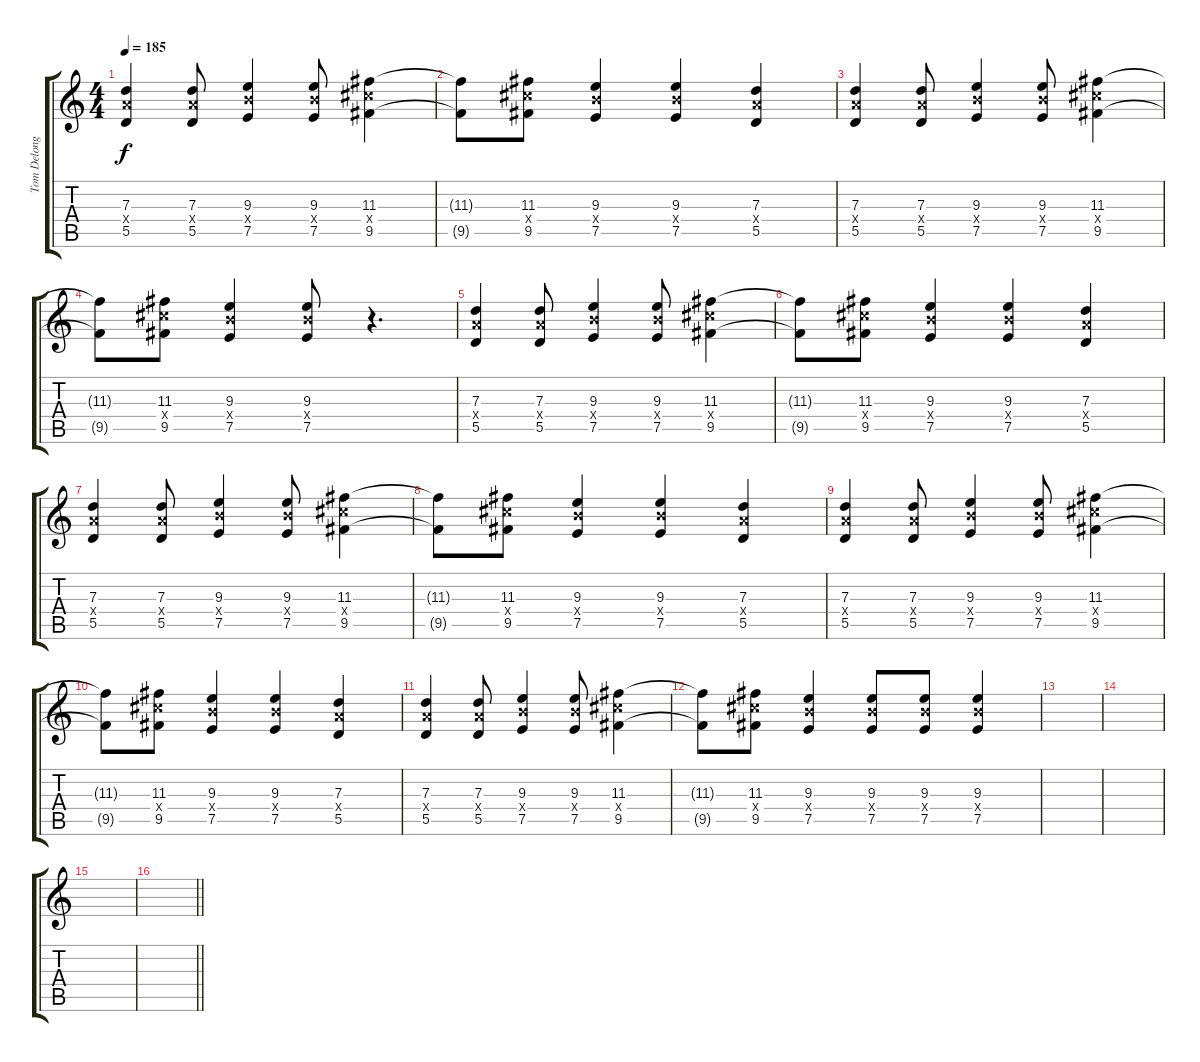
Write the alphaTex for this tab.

\track ("Tom Delonge - Guitar" "Tom Delong") {instrument electricguitarclean}
\staff {score tabs}
\tuning (E4 B3 G3 D3 A2 E2) {hide}
\ts (4 4)
\tempo 185
\clef g2
\ks c
(7.3 7.4{x} 5.5).4{dy f} (7.3 7.4{x} 5.5).8 (9.3 9.4{x} 7.5).4 (9.3 9.4{x} 7.5).8 (11.3 11.4{x} 9.5).4 |
(11.3{t} 9.5{t}).8 (11.3 11.4{x} 9.5).8 (9.3 9.4{x} 7.5).4 (9.3 9.4{x} 7.5).4 (7.3 7.4{x} 5.5).4 |
(7.3 7.4{x} 5.5).4 (7.3 7.4{x} 5.5).8 (9.3 9.4{x} 7.5).4 (9.3 9.4{x} 7.5).8 (11.3 11.4{x} 9.5).4 |
(11.3{t} 9.5{t}).8 (11.3 11.4{x} 9.5).8 (9.3 9.4{x} 7.5).4 (9.3 9.4{x} 7.5).8 r.4{d} |
(7.3 7.4{x} 5.5).4 (7.3 7.4{x} 5.5).8 (9.3 9.4{x} 7.5).4 (9.3 9.4{x} 7.5).8 (11.3 11.4{x} 9.5).4 |
(11.3{t} 9.5{t}).8 (11.3 11.4{x} 9.5).8 (9.3 9.4{x} 7.5).4 (9.3 9.4{x} 7.5).4 (7.3 7.4{x} 5.5).4 |
(7.3 7.4{x} 5.5).4 (7.3 7.4{x} 5.5).8 (9.3 9.4{x} 7.5).4 (9.3 9.4{x} 7.5).8 (11.3 11.4{x} 9.5).4 |
(11.3{t} 9.5{t}).8 (11.3 11.4{x} 9.5).8 (9.3 9.4{x} 7.5).4 (9.3 9.4{x} 7.5).4 (7.3 7.4{x} 5.5).4 |
(7.3 7.4{x} 5.5).4 (7.3 7.4{x} 5.5).8 (9.3 9.4{x} 7.5).4 (9.3 9.4{x} 7.5).8 (11.3 11.4{x} 9.5).4 |
(11.3{t} 9.5{t}).8 (11.3 11.4{x} 9.5).8 (9.3 9.4{x} 7.5).4 (9.3 9.4{x} 7.5).4 (7.3 7.4{x} 5.5).4 |
(7.3 7.4{x} 5.5).4 (7.3 7.4{x} 5.5).8 (9.3 9.4{x} 7.5).4 (9.3 9.4{x} 7.5).8 (11.3 11.4{x} 9.5).4 |
(11.3{t} 9.5{t}).8 (11.3 11.4{x} 9.5).8 (9.3 9.4{x} 7.5).4 (9.3 9.4{x} 7.5).8 (9.3 9.4{x} 7.5).8 (9.3 9.4{x} 7.5).4 |
|
|
|
\barLineRight lightlight
